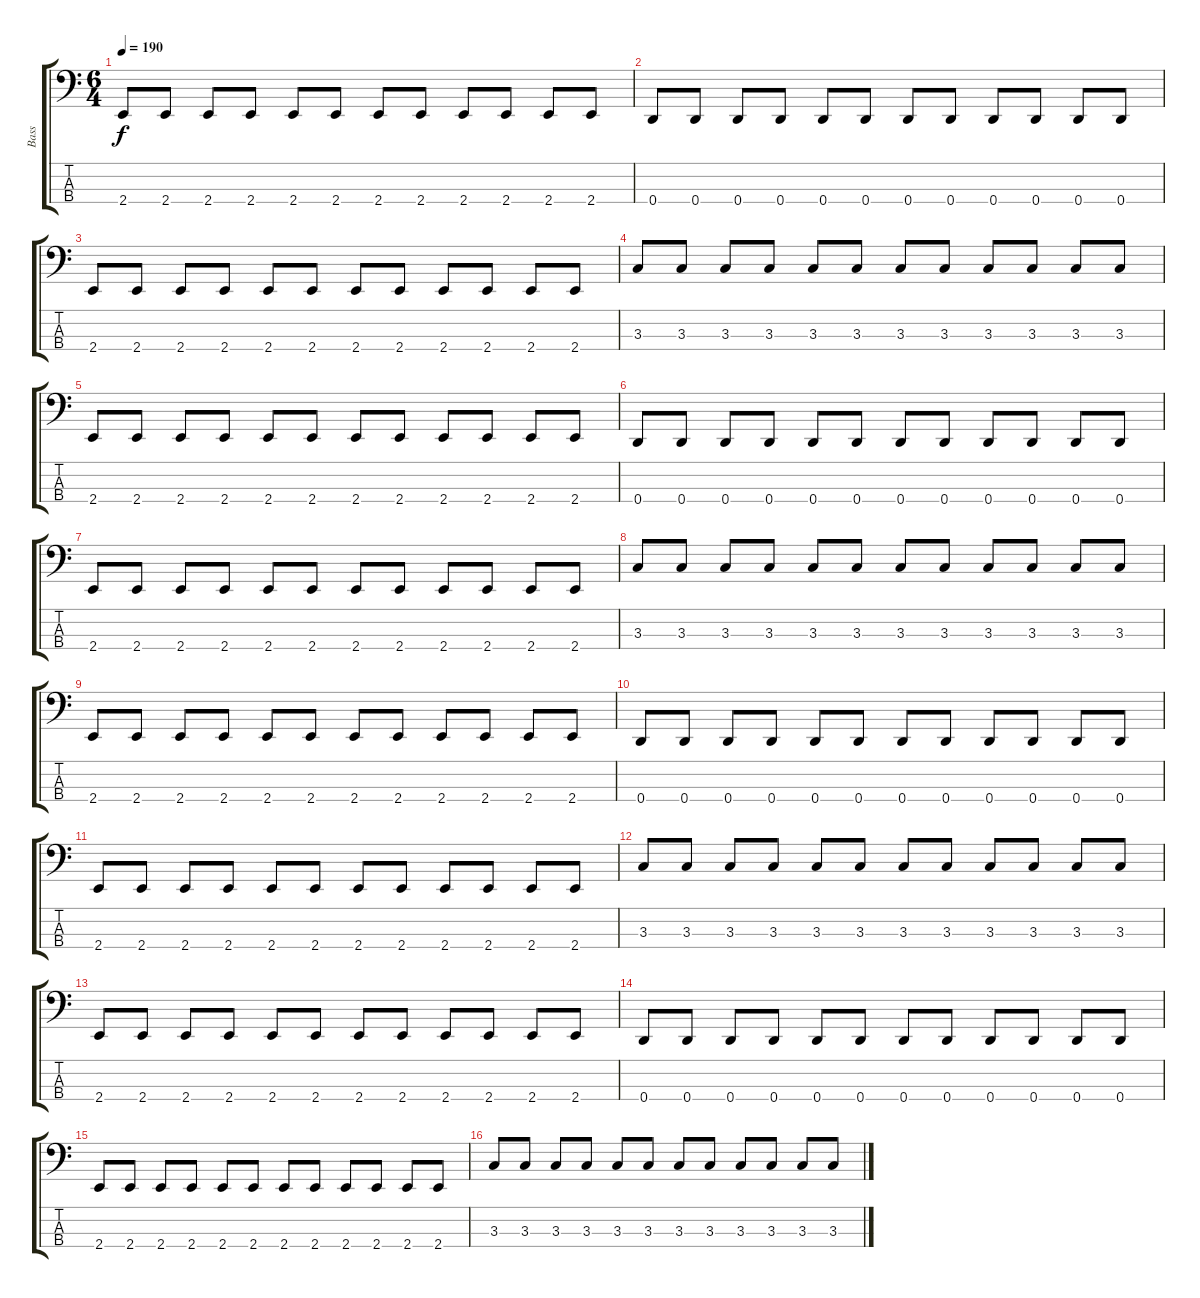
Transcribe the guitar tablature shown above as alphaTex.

\track ("Bass" "Bass") {instrument electricbasspick}
\staff {score tabs}
\tuning (G2 D2 A1 D1) {hide}
\ts (6 4)
\tempo 190
\clef f4
\ks c
2.4.8{dy f} 2.4.8 2.4.8 2.4.8 2.4.8 2.4.8 2.4.8 2.4.8 2.4.8 2.4.8 2.4.8 2.4.8 |
0.4.8 0.4.8 0.4.8 0.4.8 0.4.8 0.4.8 0.4.8 0.4.8 0.4.8 0.4.8 0.4.8 0.4.8 |
2.4.8 2.4.8 2.4.8 2.4.8 2.4.8 2.4.8 2.4.8 2.4.8 2.4.8 2.4.8 2.4.8 2.4.8 |
3.3.8 3.3.8 3.3.8 3.3.8 3.3.8 3.3.8 3.3.8 3.3.8 3.3.8 3.3.8 3.3.8 3.3.8 |
2.4.8 2.4.8 2.4.8 2.4.8 2.4.8 2.4.8 2.4.8 2.4.8 2.4.8 2.4.8 2.4.8 2.4.8 |
0.4.8 0.4.8 0.4.8 0.4.8 0.4.8 0.4.8 0.4.8 0.4.8 0.4.8 0.4.8 0.4.8 0.4.8 |
2.4.8 2.4.8 2.4.8 2.4.8 2.4.8 2.4.8 2.4.8 2.4.8 2.4.8 2.4.8 2.4.8 2.4.8 |
3.3.8 3.3.8 3.3.8 3.3.8 3.3.8 3.3.8 3.3.8 3.3.8 3.3.8 3.3.8 3.3.8 3.3.8 |
2.4.8 2.4.8 2.4.8 2.4.8 2.4.8 2.4.8 2.4.8 2.4.8 2.4.8 2.4.8 2.4.8 2.4.8 |
0.4.8 0.4.8 0.4.8 0.4.8 0.4.8 0.4.8 0.4.8 0.4.8 0.4.8 0.4.8 0.4.8 0.4.8 |
2.4.8 2.4.8 2.4.8 2.4.8 2.4.8 2.4.8 2.4.8 2.4.8 2.4.8 2.4.8 2.4.8 2.4.8 |
3.3.8 3.3.8 3.3.8 3.3.8 3.3.8 3.3.8 3.3.8 3.3.8 3.3.8 3.3.8 3.3.8 3.3.8 |
2.4.8 2.4.8 2.4.8 2.4.8 2.4.8 2.4.8 2.4.8 2.4.8 2.4.8 2.4.8 2.4.8 2.4.8 |
0.4.8 0.4.8 0.4.8 0.4.8 0.4.8 0.4.8 0.4.8 0.4.8 0.4.8 0.4.8 0.4.8 0.4.8 |
2.4.8 2.4.8 2.4.8 2.4.8 2.4.8 2.4.8 2.4.8 2.4.8 2.4.8 2.4.8 2.4.8 2.4.8 |
3.3.8 3.3.8 3.3.8 3.3.8 3.3.8 3.3.8 3.3.8 3.3.8 3.3.8 3.3.8 3.3.8 3.3.8
